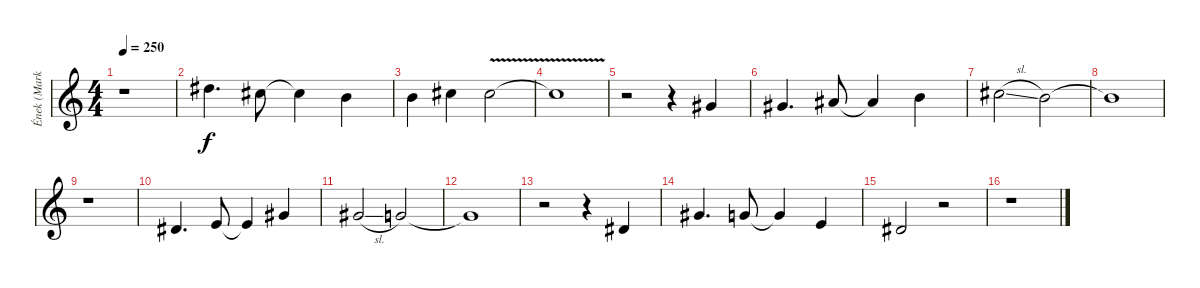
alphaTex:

\track ("Ének (Mark Boals)" "Ének (Mark") {instrument tenorsax}
\staff {score}
\tuning (E4 B3 G3 D3 A2 E2) {hide}
\ts (4 4)
\tempo 250
\clef g2
\ks c
r.1{dy f} |
11.1.4{d} 9.1.8 9.1{t}.4 7.1.4 |
7.1.4 9.1.4 9.1{v}.2 |
9.1{t}.1 |
r.2 r.4 4.1.4 |
4.1.4{d} 6.1.8 6.1{t}.4 7.1.4 |
9.1{sl}.2 7.1.2 |
7.1{t}.1 |
r.1 |
4.2.4{d} 0.1.8 0.1{t}.4 4.1.4 |
4.1{sl}.2 3.1.2 |
3.1{t}.1 |
r.2 r.4 4.2.4 |
4.1.4{d} 3.1.8 3.1{t}.4 0.1.4 |
4.2.2 r.2 |
r.1
